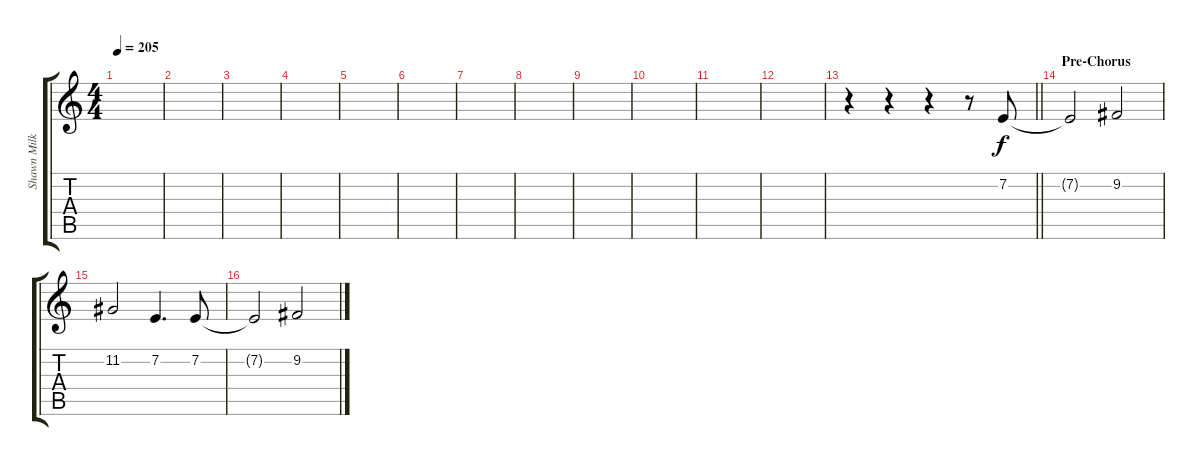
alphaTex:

\track ("Shawn Milke - Vocals" "Shawn Milk") {instrument altosax}
\staff {score tabs}
\tuning (D4 A3 F3 C3 G2 D2) {hide}
\ts (4 4)
\tempo 205
\clef g2
\ks c
|
|
|
|
|
|
|
|
|
|
|
|
\barLineRight lightlight
r.4 r.4 r.4 r.8 7.2.8 |
\section ("" "Pre-Chorus")
7.2{t}.2 9.2.2 |
11.2.2 7.2.4{d} 7.2.8 |
7.2{t}.2 9.2.2
